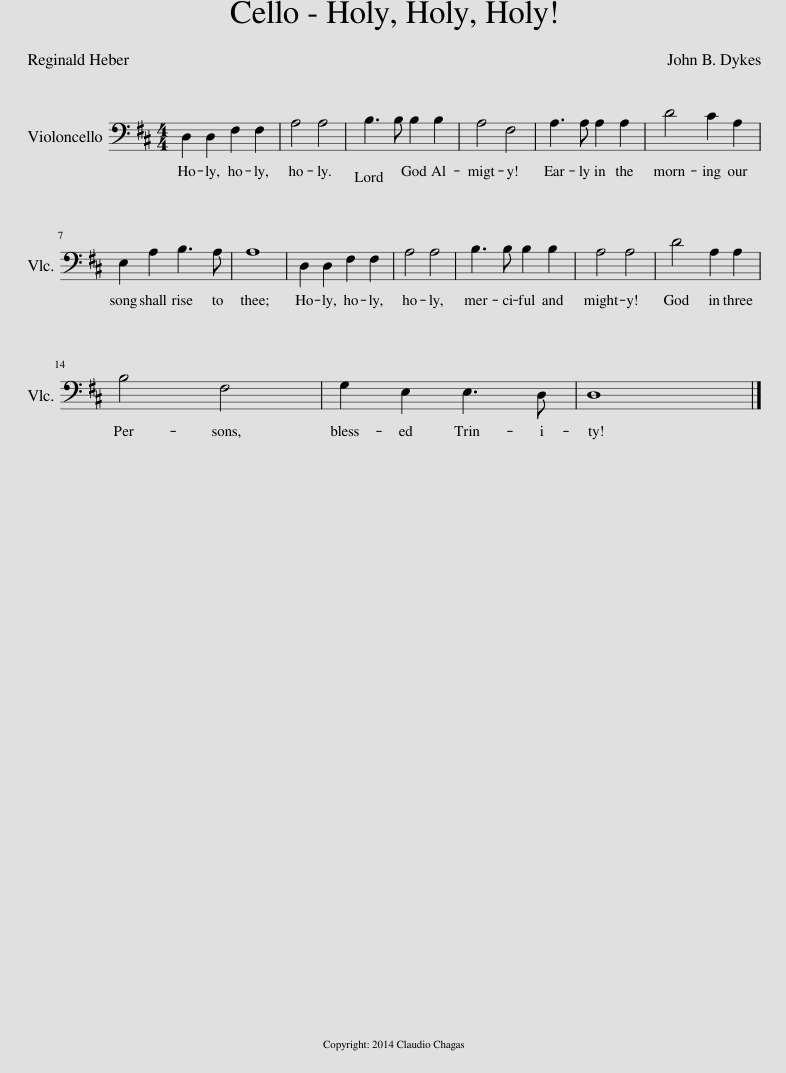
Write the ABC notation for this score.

X:1
L:1/8
M:4/4
I:linebreak $
K:D
V:1 bass
V:1
 D,2 D,2 F,2 F,2 | A,4 A,4 | B,3 B, B,2 B,2 | A,4 F,4 | A,3 A, A,2 A,2 | %5
 D4 C2 A,2 |$ E,2 A,2 B,3 A, | A,8 | D,2 D,2 F,2 F,2 | A,4 A,4 | %10
 B,3 B, B,2 B,2 | A,4 A,4 | D4 A,2 A,2 |$ B,4 F,4 | G,2 E,2 E,3 D, | %15
 D,8 |] %16
